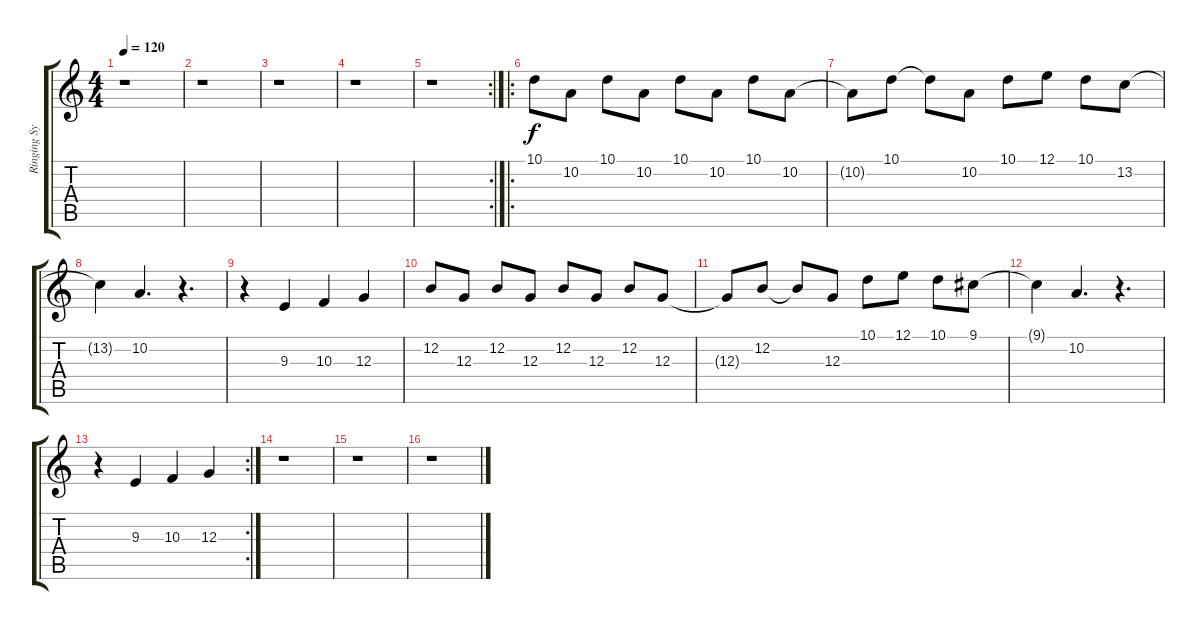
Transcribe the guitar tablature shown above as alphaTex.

\track ("Ringing Synth- 2D" "Ringing Sy") {instrument fx4atmosphere}
\staff {score tabs}
\tuning (E4 B3 G3 D3 A2 E2) {hide}
\ts (4 4)
\tempo 120
\clef g2
\ks c
r.1{dy f} |
r.1 |
r.1 |
r.1 |
\rc 2
r.1 |
\ro
10.1.8 10.2.8 10.1.8 10.2.8 10.1.8 10.2.8 10.1.8 10.2.8 |
10.2{t}.8 10.1.8 10.1{t}.8 10.2.8 10.1.8 12.1.8 10.1.8 13.2.8 |
13.2{t}.4 10.2.4{d} r.4{d} |
r.4 9.3.4 10.3.4 12.3.4 |
12.2.8 12.3.8 12.2.8 12.3.8 12.2.8 12.3.8 12.2.8 12.3.8 |
12.3{t}.8 12.2.8 12.2{t}.8 12.3.8 10.1.8 12.1.8 10.1.8 9.1.8 |
9.1{t}.4 10.2.4{d} r.4{d} |
\rc 2
r.4 9.3.4 10.3.4 12.3.4 |
r.1 |
r.1 |
r.1
